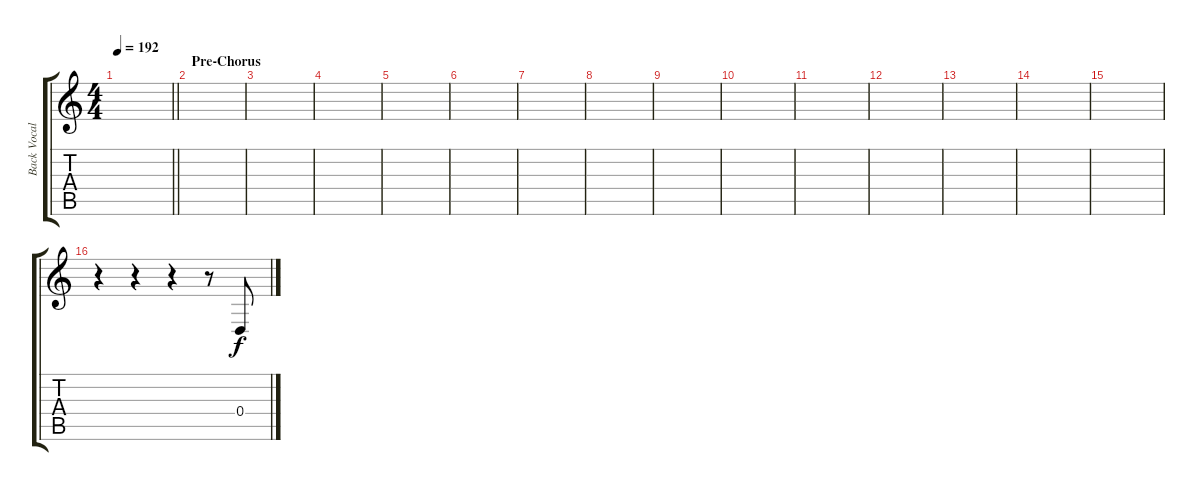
\track ("Back Vocals" "Back Vocal") {instrument tenorsax}
\staff {score tabs}
\tuning (E4 B3 G3 D3 A2 E2) {hide}
\ts (4 4)
\tempo 192
\clef g2
\barLineRight lightlight
\ks c
|
\section ("" "Pre-Chorus")
|
|
|
|
|
|
|
|
|
|
|
|
|
|
r.4 r.4 r.4 r.8 0.4.8
